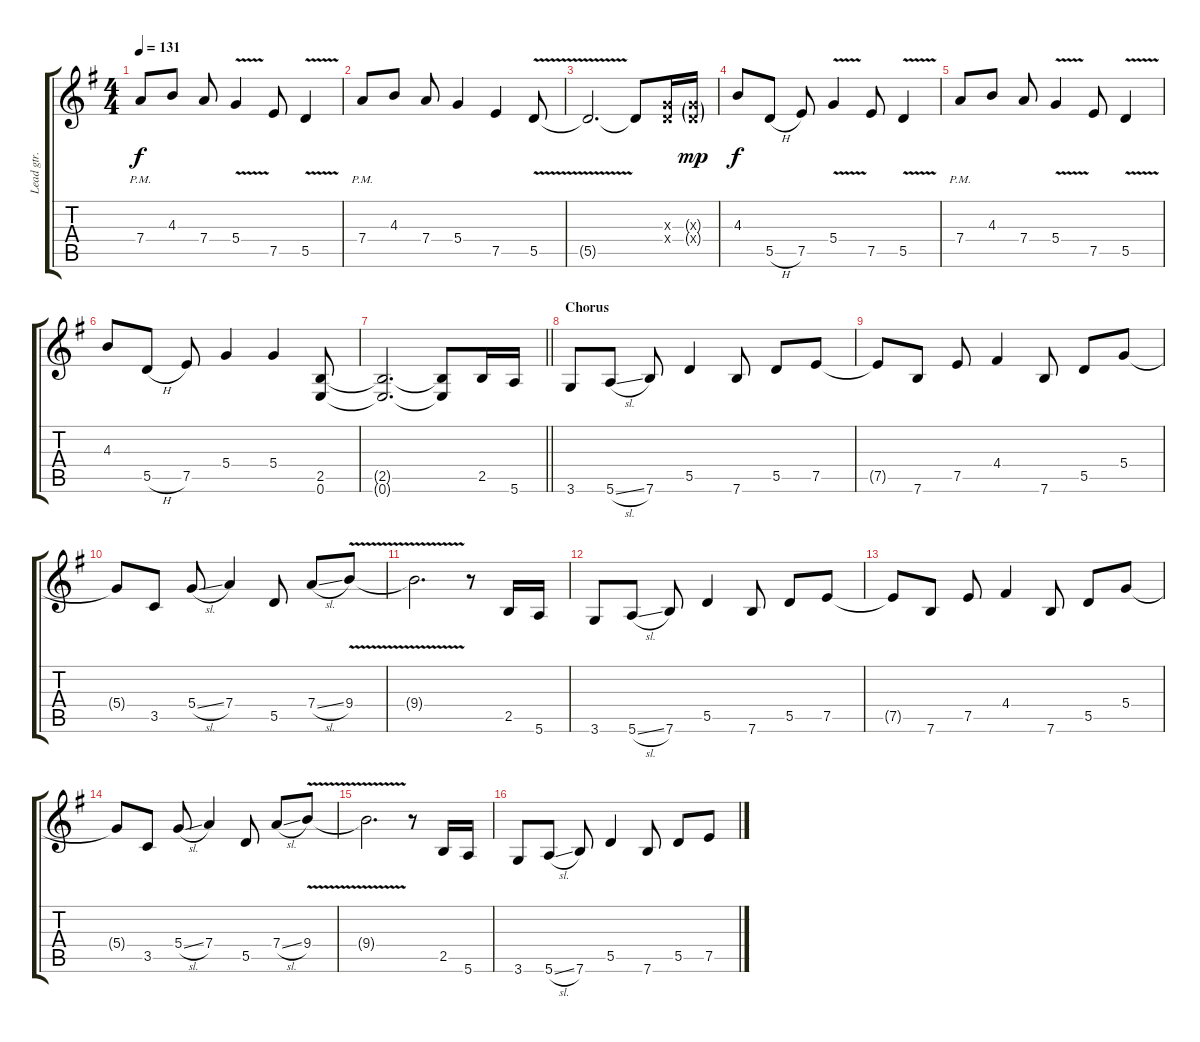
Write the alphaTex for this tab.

\track ("Lead gtr. I" "Lead gtr. ") {instrument overdrivenguitar}
\staff {score tabs}
\tuning (E4 B3 G3 D3 A2 E2) {hide}
\ts (4 4)
\tempo 131
\clef g2
\ks g
7.4{pm}.8{dy f} 4.3.8 7.4.8 5.4{v}.4 7.5.8 5.5{v}.4 |
7.4{pm}.8 4.3.8 7.4.8 5.4.4 7.5.4 5.5{v}.8 |
5.5{t}.2{d} 5.5{t}.8 (0.3{x} 0.4{x}).16 (0.3{g x} 0.4{g x}).16{dy mp} |
4.3.8{dy f} 5.5{h}.8 7.5.8 5.4{v}.4 7.5.8 5.5{v}.4 |
7.4{pm}.8 4.3.8 7.4.8 5.4{v}.4 7.5.8 5.5{v}.4 |
4.3.8 5.5{h}.8 7.5.8 5.4.4 5.4.4 (2.5 0.6).8 |
\barLineRight lightlight
(2.5{t} 0.6{t}).2{d} (2.5{t} 0.6{t}).8 2.5.16 5.6.16 |
\section ("" "Chorus")
3.6.8 5.6{sl}.8 7.6.8 5.5.4 7.6.8 5.5.8 7.5.8 |
7.5{t}.8 7.6.8 7.5.8 4.4.4 7.6.8 5.5.8 5.4.8 |
5.4{t}.8 3.5.8 5.4{sl}.8 7.4.4 5.5.8 7.4{sl}.8 9.4{v}.8 |
9.4{t}.2{d} r.8 2.5.16 5.6.16 |
3.6.8 5.6{sl}.8 7.6.8 5.5.4 7.6.8 5.5.8 7.5.8 |
7.5{t}.8 7.6.8 7.5.8 4.4.4 7.6.8 5.5.8 5.4.8 |
5.4{t}.8 3.5.8 5.4{sl}.8 7.4.4 5.5.8 7.4{sl}.8 9.4{v}.8 |
9.4{t}.2{d} r.8 2.5.16 5.6.16 |
3.6.8 5.6{sl}.8 7.6.8 5.5.4 7.6.8 5.5.8 7.5.8
